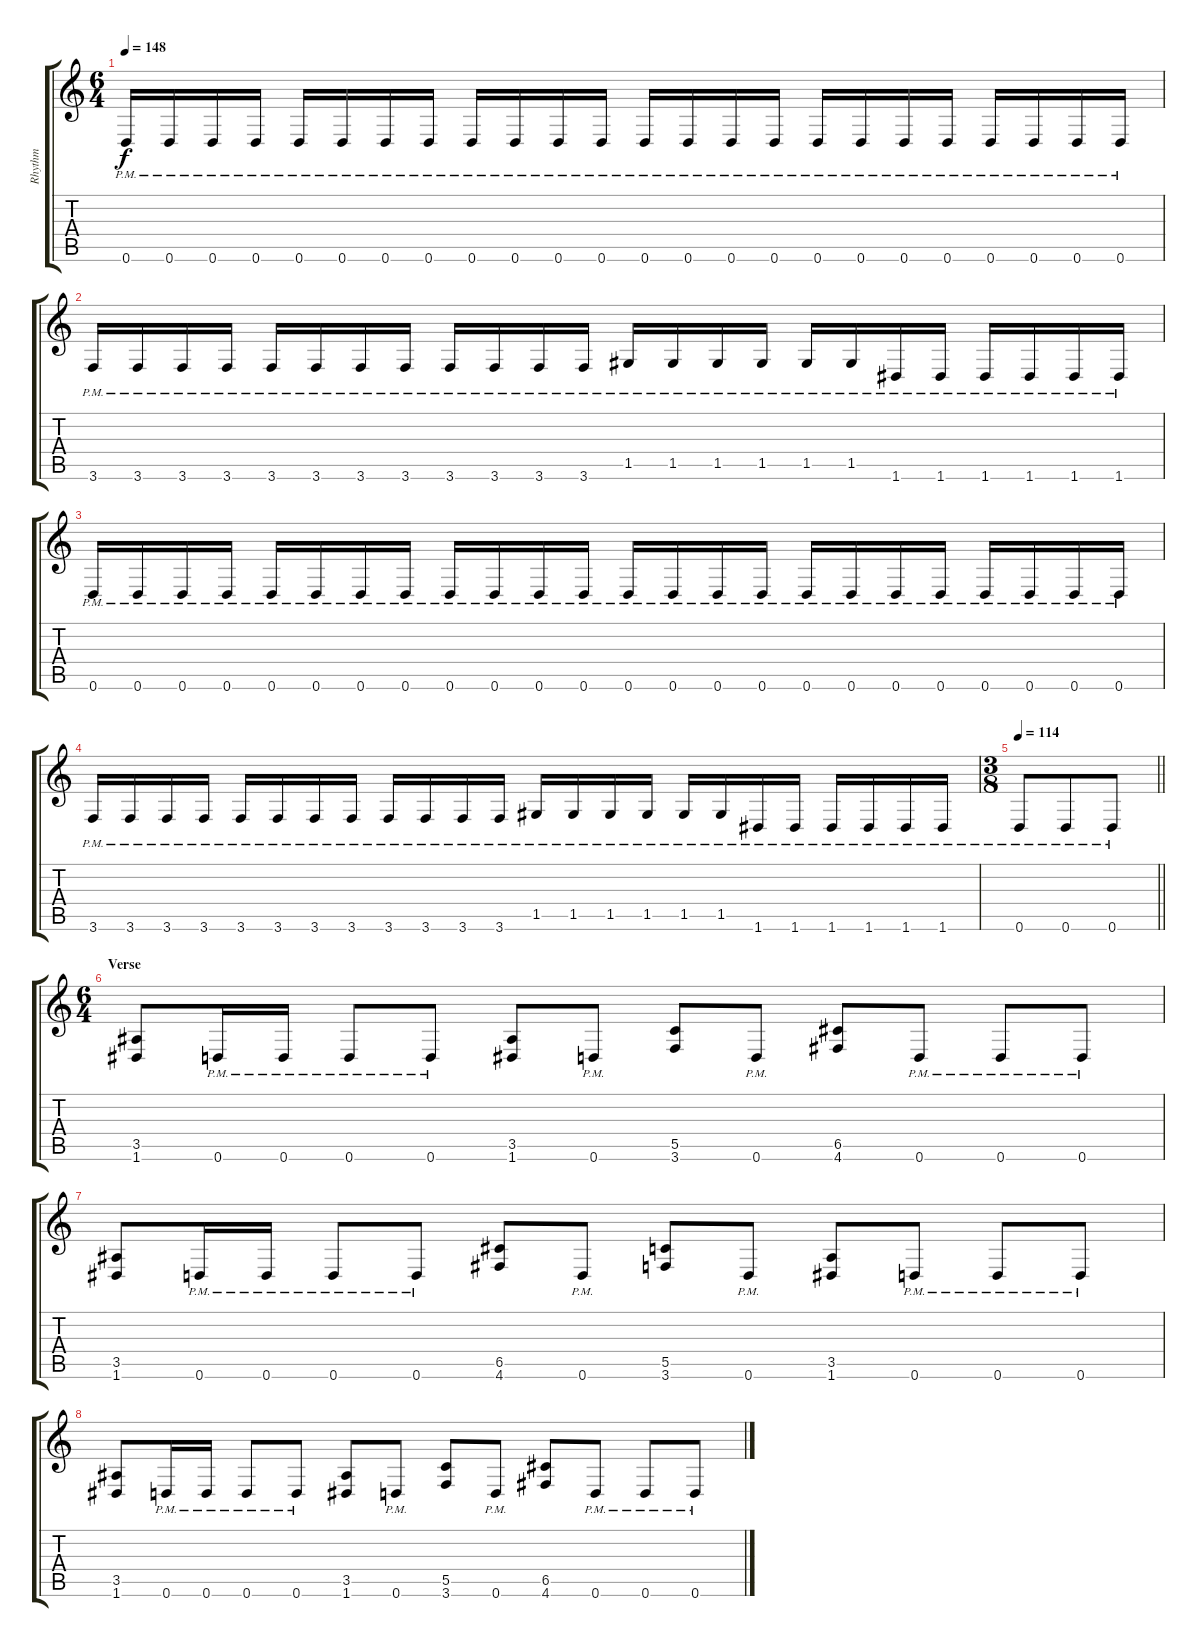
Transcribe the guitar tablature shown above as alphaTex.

\track ("Rhythm" "Rhythm") {instrument distortionguitar}
\staff {score tabs}
\tuning (D4 A3 F3 C3 G2 D2) {hide}
\ts (6 4)
\tempo 148
\clef g2
\ks c
0.6{pm}.16{dy f} 0.6{pm}.16 0.6{pm}.16 0.6{pm}.16 0.6{pm}.16 0.6{pm}.16 0.6{pm}.16 0.6{pm}.16 0.6{pm}.16 0.6{pm}.16 0.6{pm}.16 0.6{pm}.16 0.6{pm}.16 0.6{pm}.16 0.6{pm}.16 0.6{pm}.16 0.6{pm}.16 0.6{pm}.16 0.6{pm}.16 0.6{pm}.16 0.6{pm}.16 0.6{pm}.16 0.6{pm}.16 0.6{pm}.16 |
3.6{pm}.16 3.6{pm}.16 3.6{pm}.16 3.6{pm}.16 3.6{pm}.16 3.6{pm}.16 3.6{pm}.16 3.6{pm}.16 3.6{pm}.16 3.6{pm}.16 3.6{pm}.16 3.6{pm}.16 1.5{pm}.16 1.5{pm}.16 1.5{pm}.16 1.5{pm}.16 1.5{pm}.16 1.5{pm}.16 1.6{pm}.16 1.6{pm}.16 1.6{pm}.16 1.6{pm}.16 1.6{pm}.16 1.6{pm}.16 |
0.6{pm}.16 0.6{pm}.16 0.6{pm}.16 0.6{pm}.16 0.6{pm}.16 0.6{pm}.16 0.6{pm}.16 0.6{pm}.16 0.6{pm}.16 0.6{pm}.16 0.6{pm}.16 0.6{pm}.16 0.6{pm}.16 0.6{pm}.16 0.6{pm}.16 0.6{pm}.16 0.6{pm}.16 0.6{pm}.16 0.6{pm}.16 0.6{pm}.16 0.6{pm}.16 0.6{pm}.16 0.6{pm}.16 0.6{pm}.16 |
3.6{pm}.16 3.6{pm}.16 3.6{pm}.16 3.6{pm}.16 3.6{pm}.16 3.6{pm}.16 3.6{pm}.16 3.6{pm}.16 3.6{pm}.16 3.6{pm}.16 3.6{pm}.16 3.6{pm}.16 1.5{pm}.16 1.5{pm}.16 1.5{pm}.16 1.5{pm}.16 1.5{pm}.16 1.5{pm}.16 1.6{pm}.16 1.6{pm}.16 1.6{pm}.16 1.6{pm}.16 1.6{pm}.16 1.6{pm}.16 |
\ts (3 8)
\tempo 114
\barLineRight lightlight
0.6{pm}.8 0.6{pm}.8 0.6{pm}.8 |
\ts (6 4)
\section ("" "Verse")
(3.5 1.6).8 0.6{pm}.16 0.6{pm}.16 0.6{pm}.8 0.6{pm}.8 (3.5 1.6).8 0.6{pm}.8 (5.5 3.6).8 0.6{pm}.8 (6.5 4.6).8 0.6{pm}.8 0.6{pm}.8 0.6{pm}.8 |
(3.5 1.6).8 0.6{pm}.16 0.6{pm}.16 0.6{pm}.8 0.6{pm}.8 (6.5 4.6).8 0.6{pm}.8 (5.5 3.6).8 0.6{pm}.8 (3.5 1.6).8 0.6{pm}.8 0.6{pm}.8 0.6{pm}.8 |
(3.5 1.6).8 0.6{pm}.16 0.6{pm}.16 0.6{pm}.8 0.6{pm}.8 (3.5 1.6).8 0.6{pm}.8 (5.5 3.6).8 0.6{pm}.8 (6.5 4.6).8 0.6{pm}.8 0.6{pm}.8 0.6{pm}.8
